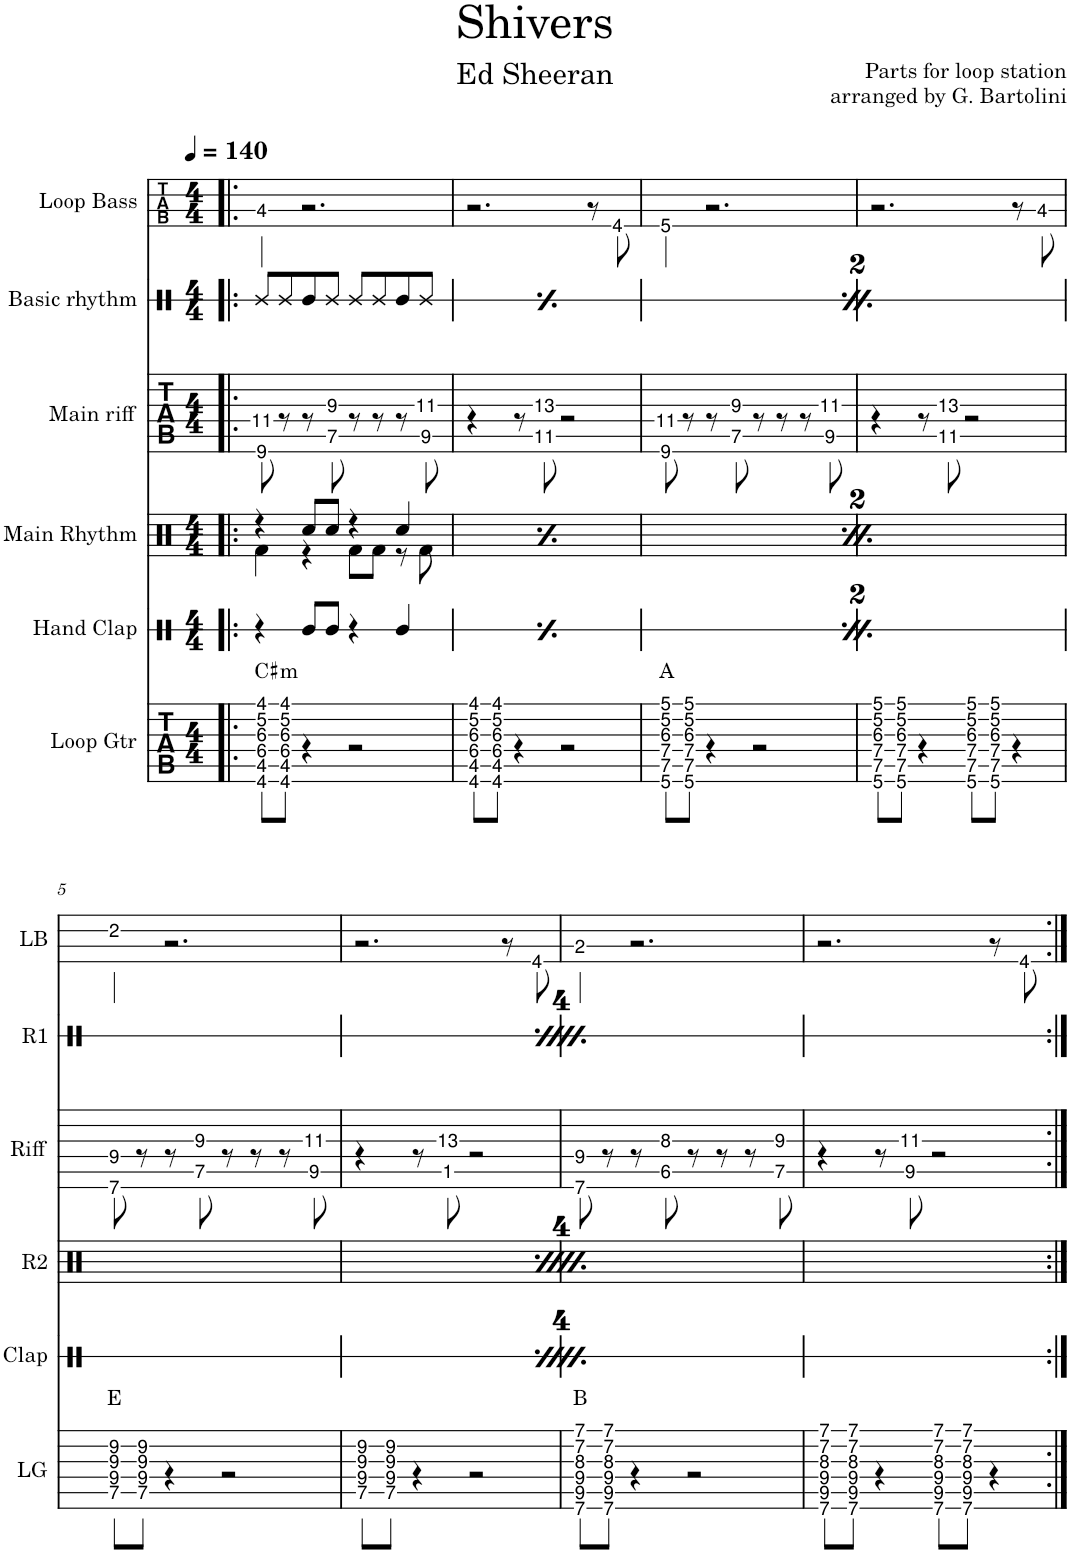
**kern	**harte	**kern	**kern	**kern	**kern	**kern
*part6	*part6	*part5	*part4	*part3	*part2	*part1
*staff6	*	*staff5	*staff4	*staff3	*staff2	*staff1
*I"Loop Gtr	*	*I"Hand Clap	*I"Main Rhythm	*I"Main riff	*I"Basic rhythm	*I"Loop Bass
*I'LG	*	*I'Clap	*I'R2	*I'Riff	*I'R1	*I'LB
*stria6	*	*stria1	*	*stria6	*stria1	*stria4
*	*	*clefX	*clefX	*	*clefX	*
*	*	*	*	*	*	*Trd7c12
*k[f#c#g#d#]	*	*k[]	*k[]	*k[f#c#g#d#]	*k[]	*k[f#c#g#d#]
*M4/4	*	*M4/4	*M4/4	*M4/4	*M4/4	*M4/4
*MM140	*	*MM140	*MM140	*MM140	*MM140	*MM140
=1!|:	=1!|:	=1!|:	=1!|:	=1!|:	=1!|:	=1!|:
*	*	*	*^	*	*	*
!	!LO:H:kt=m	!	!	!	!	!	!
8GG#\ 8C#\ 8G#\ 8c#\ 8e\ 8g#\L	C#:min	4r	4r	4Rf\	8C#\ 8c#\	8Re/L	4D-\
8GG#\ 8C#\ 8G#\ 8c#\ 8e\ 8g#\J	.	.	.	.	8r	8Re/	.
4r	.	8Re/L	8Rcc/L	4r	8r	8Re/	2.r
.	.	8Re/J	8Rcc/J	.	8E\ 8e\	8Re/J	.
2r	.	4r	4r	8Rf\L	8r	8Re/L	.
.	.	.	.	8Rf\J	8r	8Re/	.
.	.	4Re/	4Rcc/	8r	8r	8Re/	.
.	.	.	.	8Rf\	8F#\ 8g-\	8Re/J	.
=2	=2	=2	=2	=2	=2	=2	=2
8GG#\ 8C#\ 8G#\ 8c#\ 8e\ 8g#\L	.	4r	4r	4Rf\	4r	8Re/L	2.r
8GG#\ 8C#\ 8G#\ 8c#\ 8e\ 8g#\J	.	.	.	.	.	8Re/	.
4r	.	8Re/L	8Rcc/L	4r	8r	8Re/	.
.	.	8Re/J	8Rcc/J	.	8G#\ 8a-\	8Re/J	.
2r	.	4r	4r	8Rf\L	2r	8Re/L	.
.	.	.	.	8Rf\J	.	8Re/	.
.	.	4Re/	4Rcc/	8r	.	8Re/	8r
.	.	.	.	8Rf\	.	8Re/J	8AA-\
=3	=3	=3	=3	=3	=3	=3	=3
8BB--\ 8F-\ 8B--\ 8d-\ 8f-\ 8b--\L	A:maj	4r	4r	4Rf\	8C#\ 8c#\	8Re/L	4AA\
8BB--\ 8F-\ 8B--\ 8d-\ 8f-\ 8b--\J	.	.	.	.	8r	8Re/	.
4r	.	8Re/L	8Rcc/L	4r	8r	8Re/	2.r
.	.	8Re/J	8Rcc/J	.	8E\ 8e\	8Re/J	.
2r	.	4r	4r	8Rf\L	8r	8Re/L	.
.	.	.	.	8Rf\J	8r	8Re/	.
.	.	4Re/	4Rcc/	8r	8r	8Re/	.
.	.	.	.	8Rf\	8F#\ 8g-\	8Re/J	.
=4	=4	=4	=4	=4	=4	=4	=4
8BB--\ 8F-\ 8B--\ 8d-\ 8f-\ 8b--\L	.	4r	4r	4Rf\	4r	8Re/L	2.r
8BB--\ 8F-\ 8B--\ 8d-\ 8f-\ 8b--\J	.	.	.	.	.	8Re/	.
4r	.	8Re/L	8Rcc/L	4r	8r	8Re/	.
.	.	8Re/J	8Rcc/J	.	8G#\ 8a-\	8Re/J	.
8BB--\ 8F-\ 8B--\ 8d-\ 8f-\ 8b--\L	.	4r	4r	8Rf\L	2r	8Re/L	.
8BB--\ 8F-\ 8B--\ 8d-\ 8f-\ 8b--\J	.	.	.	8Rf\J	.	8Re/	.
4r	.	4Re/	4Rcc/	8r	.	8Re/	8r
.	.	.	.	8Rf\	.	8Re/J	8D-\
!!LO:LB:g=z
=5	=5	=5	=5	=5	=5	=5	=5
8E\ 8B\ 8e\ 8a-\L	E:maj	4r	4r	4Rf\	8BB\ 8B\	8Re/L	4E\
8E\ 8B\ 8e\ 8a-\J	.	.	.	.	8r	8Re/	.
4r	.	8Re/L	8Rcc/L	4r	8r	8Re/	2.r
.	.	8Re/J	8Rcc/J	.	8E\ 8e\	8Re/J	.
2r	.	4r	4r	8Rf\L	8r	8Re/L	.
.	.	.	.	8Rf\J	8r	8Re/	.
.	.	4Re/	4Rcc/	8r	8r	8Re/	.
.	.	.	.	8Rf\	8F#\ 8g-\	8Re/J	.
=6	=6	=6	=6	=6	=6	=6	=6
8E\ 8B\ 8e\ 8a-\L	.	4r	4r	4Rf\	4r	8Re/L	2.r
8E\ 8B\ 8e\ 8a-\J	.	.	.	.	.	8Re/	.
4r	.	8Re/L	8Rcc/L	4r	8r	8Re/	.
.	.	8Re/J	8Rcc/J	.	8AA#\ 8a-\	8Re/J	.
2r	.	4r	4r	8Rf\L	2r	8Re/L	.
.	.	.	.	8Rf\J	.	8Re/	.
.	.	4Re/	4Rcc/	8r	.	8Re/	8r
.	.	.	.	8Rf\	.	8Re/J	8AA-\
=7	=7	=7	=7	=7	=7	=7	=7
8BB\ 8F#\ 8B\ 8e-\ 8f#\ 8b\L	B:maj	4r	4r	4Rf\	8BB\ 8B\	8Re/L	4BB\
8BB\ 8F#\ 8B\ 8e-\ 8f#\ 8b\J	.	.	.	.	8r	8Re/	.
4r	.	8Re/L	8Rcc/L	4r	8r	8Re/	2.r
.	.	8Re/J	8Rcc/J	.	8D#\ 8e-\	8Re/J	.
2r	.	4r	4r	8Rf\L	8r	8Re/L	.
.	.	.	.	8Rf\J	8r	8Re/	.
.	.	4Re/	4Rcc/	8r	8r	8Re/	.
.	.	.	.	8Rf\	8E\ 8e\	8Re/J	.
=8	=8	=8	=8	=8	=8	=8	=8
8BB\ 8F#\ 8B\ 8e-\ 8f#\ 8b\L	.	4r	4r	4Rf\	4r	8Re/L	2.r
8BB\ 8F#\ 8B\ 8e-\ 8f#\ 8b\J	.	.	.	.	.	8Re/	.
4r	.	8Re/L	8Rcc/L	4r	8r	8Re/	.
.	.	8Re/J	8Rcc/J	.	8F#\ 8g-\	8Re/J	.
8BB\ 8F#\ 8B\ 8e-\ 8f#\ 8b\L	.	4r	4r	8Rf\L	2r	8Re/L	.
8BB\ 8F#\ 8B\ 8e-\ 8f#\ 8b\J	.	.	.	8Rf\J	.	8Re/	.
4r	.	4Re/	4Rcc/	8r	.	8Re/	8r
.	.	.	.	8Rf\	.	8Re/J	8AA-\
*	*	*	*v	*v	*	*	*
=:|!	=:|!	=:|!	=:|!	=:|!	=:|!	=:|!
*-	*-	*-	*-	*-	*-	*-
